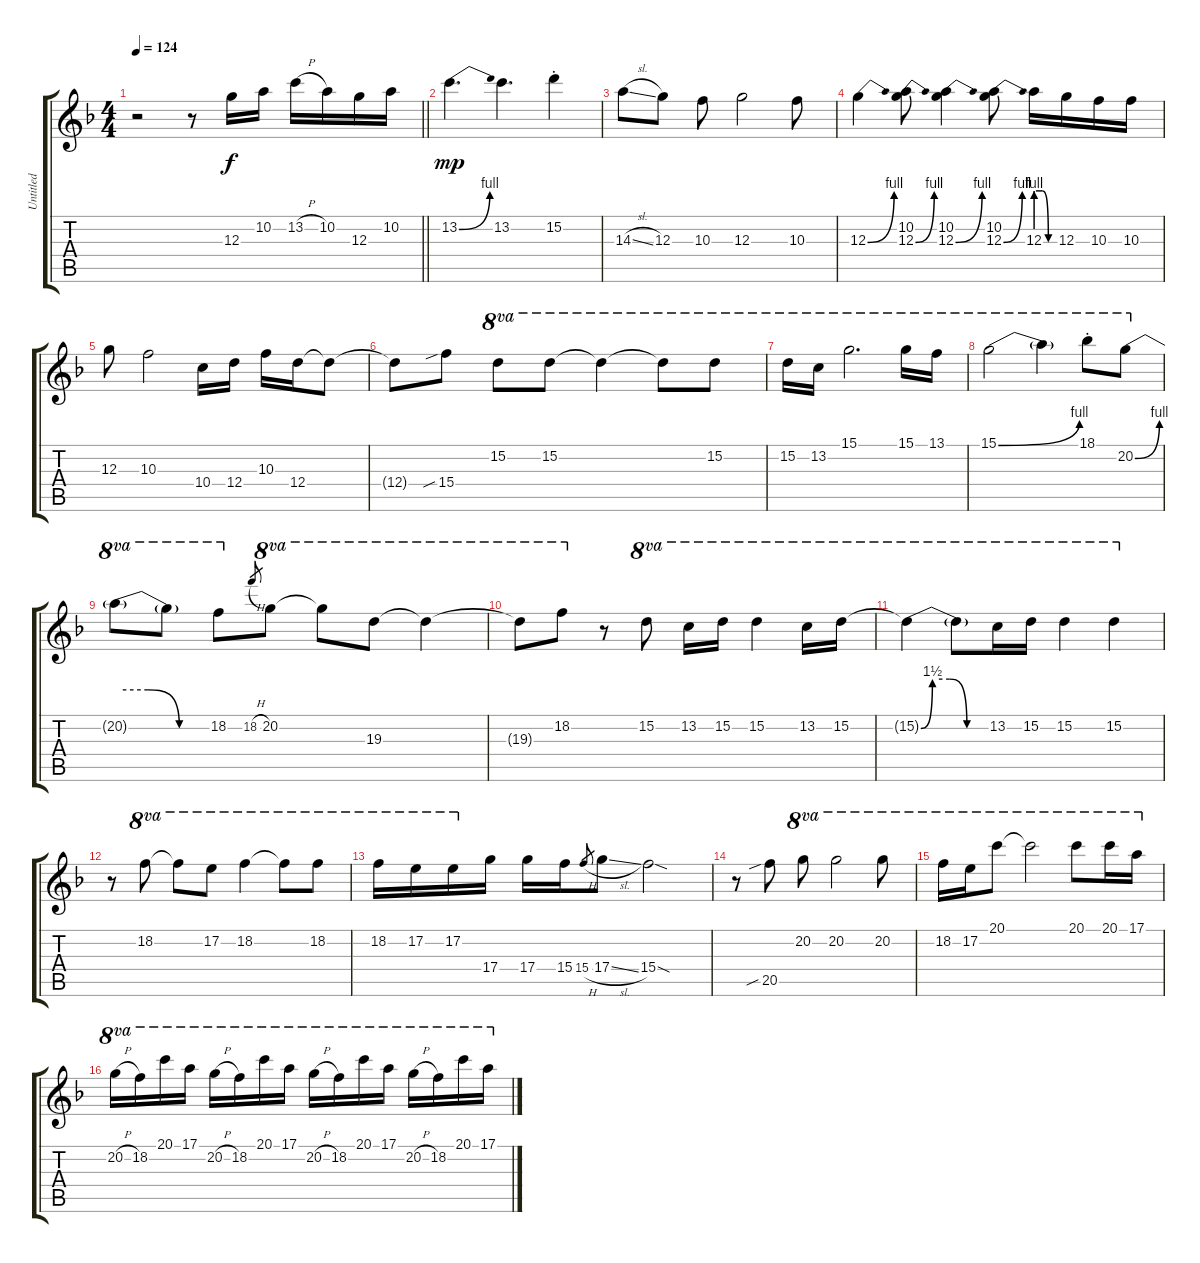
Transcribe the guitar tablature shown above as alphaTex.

\track ("Untitled" "Untitled") {instrument distortionguitar}
\staff {score tabs}
\tuning (E4 B3 G3 D3 A2 E2) {hide}
\ts (4 4)
\tempo 124
\clef g2
\barLineRight lightlight
\ks f
r.2{dy f} r.8 12.3.16 10.2.16 13.2{h}.16 10.2.16 12.3.16 10.2.16 |
13.2{be (bend 0 0 60 4)}.4{d dy mp} 13.2.4{d} 15.2{st}.4 |
14.3{sl}.8 12.3.8 10.3.8 12.3.2 10.3.8 |
12.3{be (bend 0 0 60 4)}.4 (10.2 12.3{be (bend 0 0 60 4)}).8 (10.2 12.3{be (bend 0 0 60 4)}).4 (10.2 12.3{be (bend 0 0 60 4)}).8 12.3{be (custom 0 4 20 4 40 0 60 0)}.16 12.3.16 10.3.16 10.3.16 |
12.3.8 10.3.2 10.4.16 12.4.16 10.3.16 12.4.16 12.4{t}.8 |
12.4{t}.8 15.4{sib}.8 15.2.8{ot 8va} 15.2.8{ot 8va} 15.2{t}.4{ot 8va} 15.2{t}.8{ot 8va} 15.2.8{ot 8va} |
15.2.16{ot 8va} 13.2.16{ot 8va} 15.1.2{d ot 8va} 15.1.16{ot 8va} 13.1.16{ot 8va} |
15.1{be (bend 0 0 60 4)}.2{ot 8va} 15.1{t}.4{ot 8va} 18.1{st}.8{ot 8va} 20.2{be (bend 0 0 60 4)}.8{ot 8va} |
20.2{be (custom 0 4 20 4 40 0 60 0) t}.8{ot 8va} 20.2{t}.8{ot 8va} 18.2.8{ot 8va} 18.2{h}.8{gr} 20.2.8{ot 8va} 20.2{t}.8{ot 8va} 19.3.8{ot 8va} 19.3{t}.4{ot 8va} |
19.3{t}.8{ot 8va} 18.2.8{ot 8va} r.8 15.2.8{ot 8va} 13.2.16{ot 8va} 15.2.16{ot 8va} 15.2.4{ot 8va} 13.2.16{ot 8va} 15.2.16{ot 8va} |
15.2{be (custom 0 0 10 6 25 6 40 0 60 0) t}.4{ot 8va} 15.2{t}.8{ot 8va} 13.2.16{ot 8va} 15.2.16{ot 8va} 15.2.4{ot 8va} 15.2.4{ot 8va} |
r.8 18.2.8{ot 8va} 18.2{t}.8{ot 8va} 17.2.8{ot 8va} 18.2.4{ot 8va} 18.2{t}.8{ot 8va} 18.2.8{ot 8va} |
18.2.16{ot 8va} 17.2.16{ot 8va} 17.2.16{ot 8va} 17.4.16 17.4.16 15.4.16 15.4{h}.8{gr} 17.4{sl}.8 15.4{sod}.2 |
r.8 20.5{sib}.8 20.2.8{ot 8va} 20.2.2{ot 8va} 20.2.8{ot 8va} |
18.2.16{ot 8va} 17.2.16{ot 8va} 20.1.8{ot 8va} 20.1{t}.2{ot 8va} 20.1.8{ot 8va} 20.1.16{ot 8va} 17.1.16{ot 8va} |
20.2{h}.16{ot 8va} 18.2.16{ot 8va} 20.1.16{ot 8va} 17.1.16{ot 8va} 20.2{h}.16{ot 8va} 18.2.16{ot 8va} 20.1.16{ot 8va} 17.1.16{ot 8va} 20.2{h}.16{ot 8va} 18.2.16{ot 8va} 20.1.16{ot 8va} 17.1.16{ot 8va} 20.2{h}.16{ot 8va} 18.2.16{ot 8va} 20.1.16{ot 8va} 17.1.16{ot 8va}
